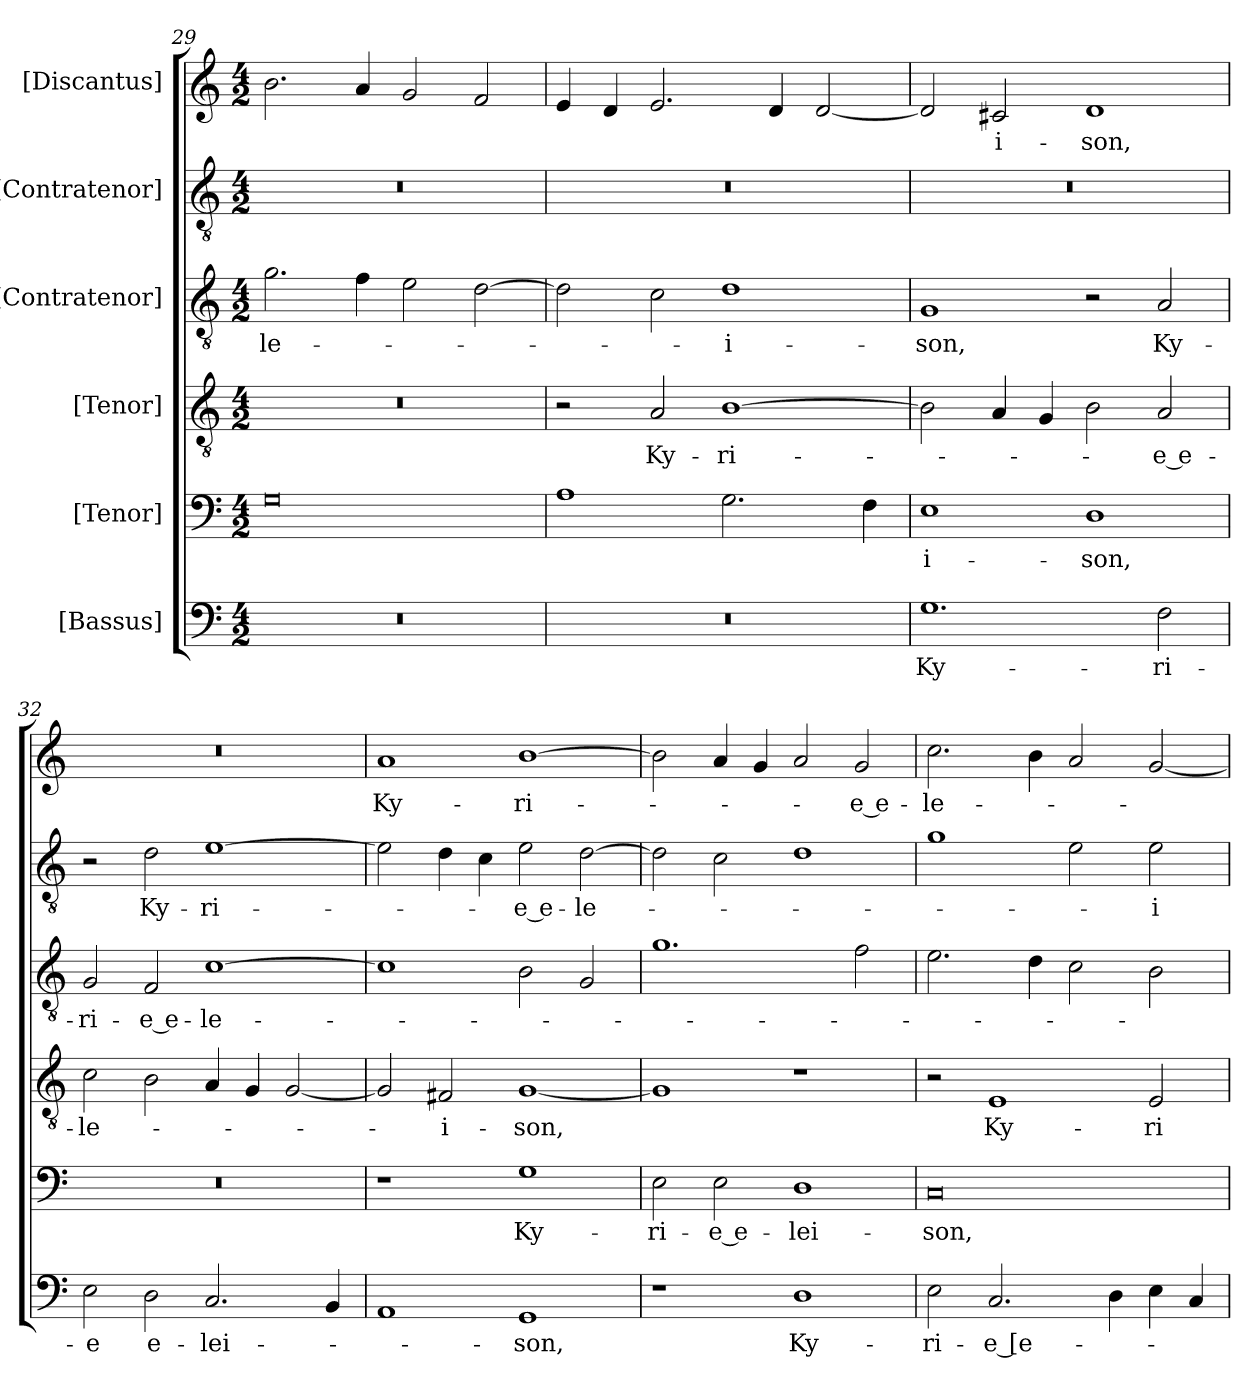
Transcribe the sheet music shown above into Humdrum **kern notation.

**kern	**text	**kern	**text	**kern	**text	**kern	**text	**kern	**text	**kern	**text
*part6	*part6	*part5	*part5	*part4	*part4	*part3	*part3	*part2	*part2	*part1	*part1
*staff6	*staff6	*staff5	*staff5	*staff4	*staff4	*staff3	*staff3	*staff2	*staff2	*staff1	*staff1
*I"[Bassus]	*	*I"[Tenor]	*	*I"[Tenor]	*	*I"[Contratenor]	*	*I"[Contratenor]	*	*I"[Discantus]	*
*clefF4	*	*clefF4	*	*clefGv2	*	*clefGv2	*	*clefGv2	*	*clefG2	*
*k[]	*	*k[]	*	*k[]	*	*k[]	*	*k[]	*	*k[]	*
*M4/2	*	*M4/2	*	*M4/2	*	*M4/2	*	*M4/2	*	*M4/2	*
=29	=29	=29	=29	=29	=29	=29	=29	=29	=29	=29	=29
0r	.	0G\	.	0r	.	2.g\	-le-	0r	.	2.b\	.
.	.	.	.	.	.	4f\	.	.	.	4a/	.
.	.	.	.	.	.	2e\	.	.	.	2g/	.
.	.	.	.	.	.	[2d\	.	.	.	2f/	.
=30	=30	=30	=30	=30	=30	=30	=30	=30	=30	=30	=30
0r	.	1A\	.	2r	.	2d\]	.	0r	.	4e/	.
.	.	.	.	.	.	.	.	.	.	4d/	.
.	.	.	.	2A/	Ky-	2c\	.	.	.	2.e/	.
.	.	2.G\	.	[1B\	-ri-	1d\	-i-	.	.	.	.
.	.	.	.	.	.	.	.	.	.	4d/	.
.	.	.	.	.	.	.	.	.	.	[2d/	.
.	.	4F\	.	.	.	.	.	.	.	.	.
=31	=31	=31	=31	=31	=31	=31	=31	=31	=31	=31	=31
1.G\	Ky-	1E\	-i-	2B\]	.	1G/	-son,	0r	.	2d/]	.
.	.	.	.	4A/	.	.	.	.	.	2c#X/	-i-
.	.	.	.	4G/	.	.	.	.	.	.	.
.	.	1D\	-son,	2B\	.	2r	.	.	.	1d/	-son,
2F\	-ri-	.	.	2A/	-e e-	2A/	Ky-	.	.	.	.
=32	=32	=32	=32	=32	=32	=32	=32	=32	=32	=32	=32
2E\	-e	0r	.	2c\	-le-	2G/	-ri-	2r	.	0r	.
2D\	e-	.	.	2B\	.	2F/	-e e-	2d\	Ky-	.	.
2.C/	-lei-	.	.	4A/	.	[1c\	-le-	[1e\	-ri-	.	.
.	.	.	.	4G/	.	.	.	.	.	.	.
.	.	.	.	[2G/	.	.	.	.	.	.	.
4BB/	.	.	.	.	.	.	.	.	.	.	.
=33	=33	=33	=33	=33	=33	=33	=33	=33	=33	=33	=33
1AA/	.	1r	.	2G/]	.	1c\]	.	2e\]	.	1a/	Ky-
.	.	.	.	2F#X/	-i-	.	.	4d\	.	.	.
.	.	.	.	.	.	.	.	4c\	.	.	.
1GG/	-son,	1G\	Ky-	[1G/	-son,	2B\	.	2e\	-e e-	[1b\	-ri-
.	.	.	.	.	.	2G/	.	[2d\	-le-	.	.
=34	=34	=34	=34	=34	=34	=34	=34	=34	=34	=34	=34
1r	.	2E\	-ri-	1G/]	.	1.g\	.	2d\]	.	2b\]	.
.	.	2E\	-e e-	.	.	.	.	2c\	.	4a/	.
.	.	.	.	.	.	.	.	.	.	4g/	.
1D\	Ky-	1D\	-lei-	1r	.	.	.	1d\	.	2a/	.
.	.	.	.	.	.	2f\	.	.	.	2g/	-e e-
=35	=35	=35	=35	=35	=35	=35	=35	=35	=35	=35	=35
2E\	-ri-	0C/	-son,	2r	.	2.e\	.	1g\	.	2.cc\	-le-
2.C/	-e [e-	.	.	1E/	Ky-	.	.	.	.	.	.
.	.	.	.	.	.	4d\	.	.	.	4b\	.
.	.	.	.	.	.	2c\	.	2e\	.	2a/	.
4D\	.	.	.	.	.	.	.	.	.	.	.
4E\	.	.	.	2E/	-ri-	2B\	.	2e\	-i-	[2g/	.
4C/	.	.	.	.	.	.	.	.	.	.	.
=	=	=	=	=	=	=	=	=	=	=	=
*-	*-	*-	*-	*-	*-	*-	*-	*-	*-	*-	*-
